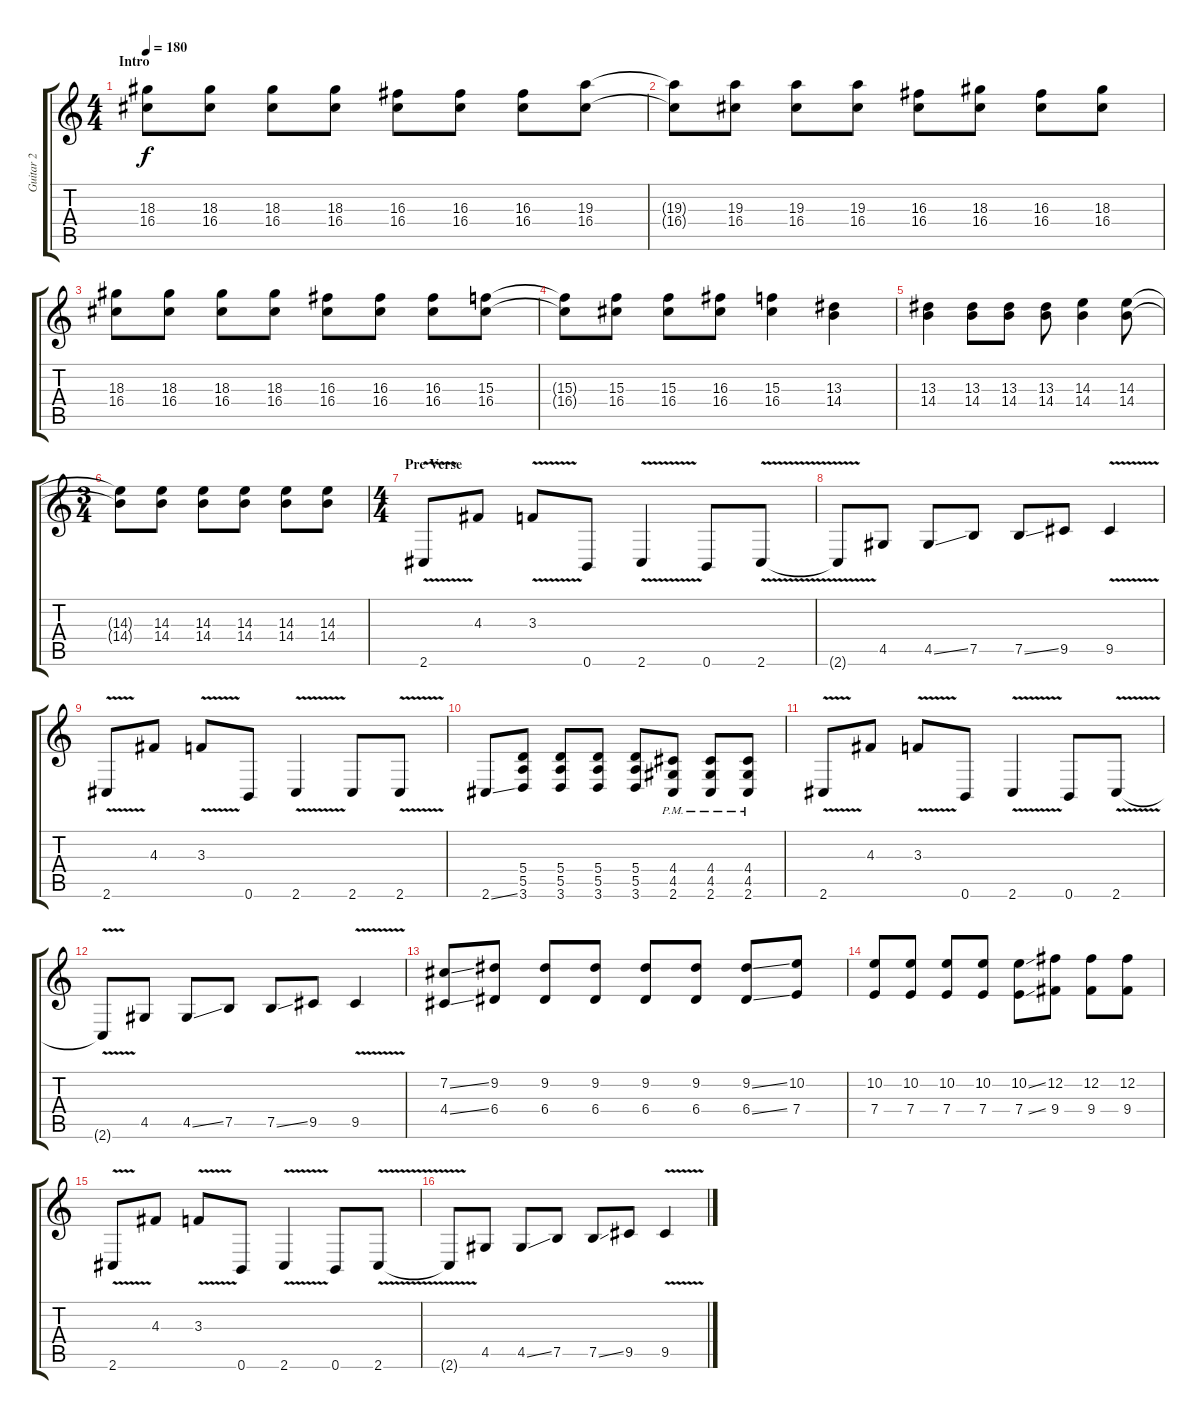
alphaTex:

\track ("Guitar 2" "Guitar 2") {instrument distortionguitar}
\staff {score tabs}
\tuning (B3 Gb3 D3 A2 E2 B1) {hide}
\ts (4 4)
\section ("" "Intro")
\tempo 180
\clef g2
\ks c
(18.3 16.4).8{dy f volume 5 instrument distortionguitar} (18.3 16.4).8 (18.3 16.4).8 (18.3 16.4).8 (16.3 16.4).8 (16.3 16.4).8 (16.3 16.4).8 (19.3 16.4).8 |
(19.3{t} 16.4{t}).8{volume 7} (19.3 16.4).8 (19.3 16.4).8 (19.3 16.4).8 (16.3 16.4).8 (18.3 16.4).8 (16.3 16.4).8 (18.3 16.4).8 |
(18.3 16.4).8{volume 9} (18.3 16.4).8 (18.3 16.4).8 (18.3 16.4).8 (16.3 16.4).8 (16.3 16.4).8 (16.3 16.4).8 (15.3 16.4).8 |
(15.3{t} 16.4{t}).8{volume 11} (15.3 16.4).8 (15.3 16.4).8 (16.3 16.4).8 (15.3 16.4).4 (13.3 14.4).4 |
(13.3 14.4).4{volume 13} (13.3 14.4).8 (13.3 14.4).8 (13.3 14.4).8 (14.3 14.4).4 (14.3 14.4).8 |
\ts (3 4)
(14.3{t} 14.4{t}).8 (14.3 14.4).8 (14.3 14.4).8 (14.3 14.4).8 (14.3 14.4).8 (14.3 14.4).8 |
\ts (4 4)
\section ("" "Pre Verse")
2.6{v}.8 4.3.8 3.3{v}.8 0.6.8 2.6{v}.4 0.6.8 2.6{v}.8 |
2.6{t}.8 4.5.8 4.5{ss}.8 7.5.8 7.5{ss}.8 9.5.8 9.5{v}.4 |
2.6{v}.8 4.3.8 3.3{v}.8 0.6.8 2.6{v}.4 2.6.8 2.6{v}.8 |
2.6{ss}.8 (5.4 5.5 3.6).8 (5.4 5.5 3.6).8 (5.4 5.5 3.6).8 (5.4 5.5 3.6).8 (4.4{pm} 4.5{pm} 2.6{pm}).8 (4.4{pm} 4.5{pm} 2.6{pm}).8 (4.4{pm} 4.5{pm} 2.6{pm}).8 |
2.6{v}.8 4.3.8 3.3{v}.8 0.6.8 2.6{v}.4 0.6.8 2.6{v}.8 |
2.6{t}.8 4.5.8 4.5{ss}.8 7.5.8 7.5{ss}.8 9.5.8 9.5{v}.4 |
(7.2{ss} 4.4{ss}).8 (9.2 6.4).8 (9.2 6.4).8 (9.2 6.4).8 (9.2 6.4).8 (9.2 6.4).8 (9.2{ss} 6.4{ss}).8 (10.2 7.4).8 |
(10.2 7.4).8 (10.2 7.4).8 (10.2 7.4).8 (10.2 7.4).8 (10.2{ss} 7.4{ss}).8 (12.2 9.4).8 (12.2 9.4).8 (12.2 9.4).8 |
2.6{v}.8 4.3.8 3.3{v}.8 0.6.8 2.6{v}.4 0.6.8 2.6{v}.8 |
2.6{t}.8 4.5.8 4.5{ss}.8 7.5.8 7.5{ss}.8 9.5.8 9.5{v}.4
